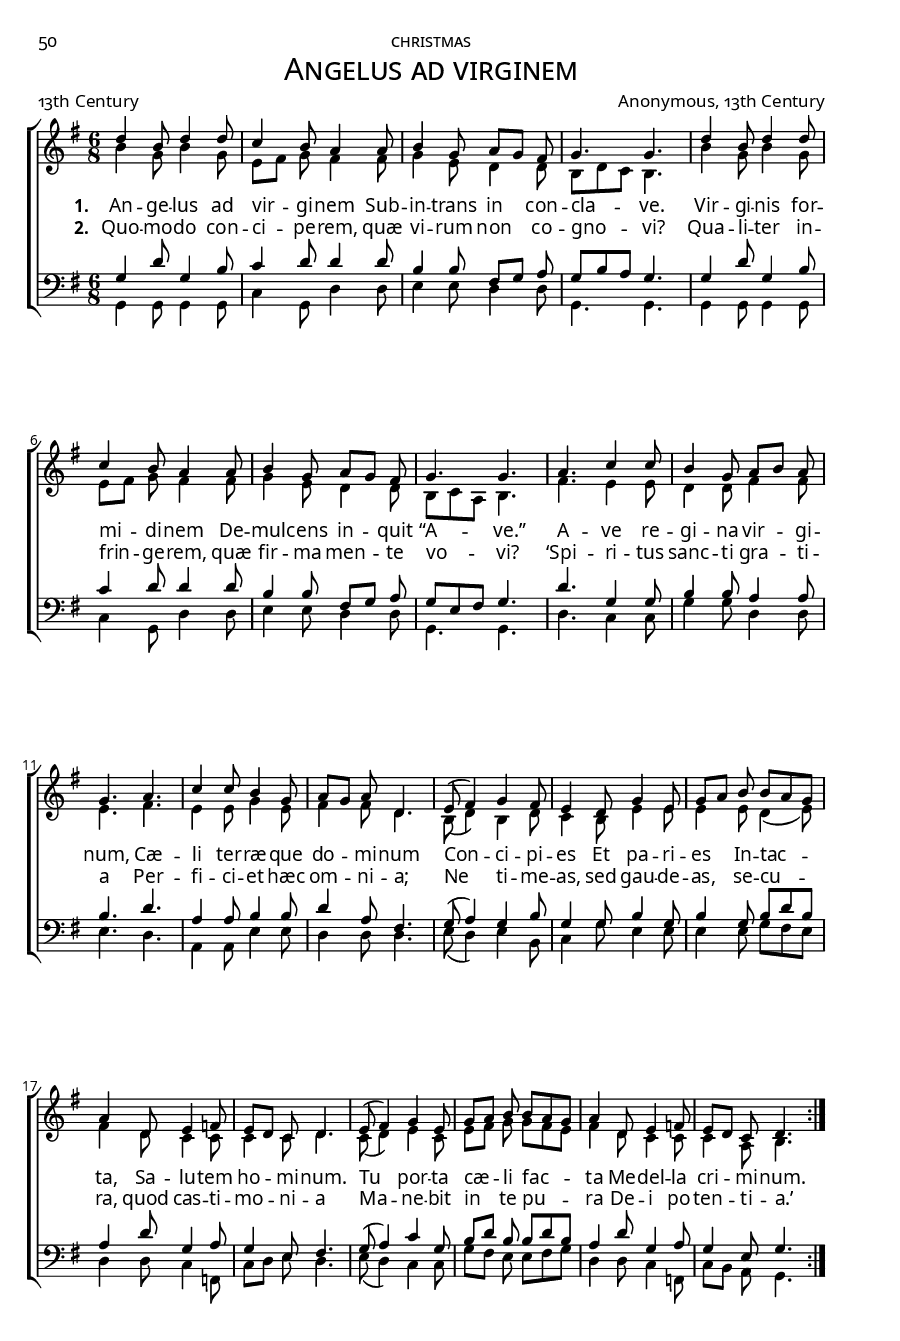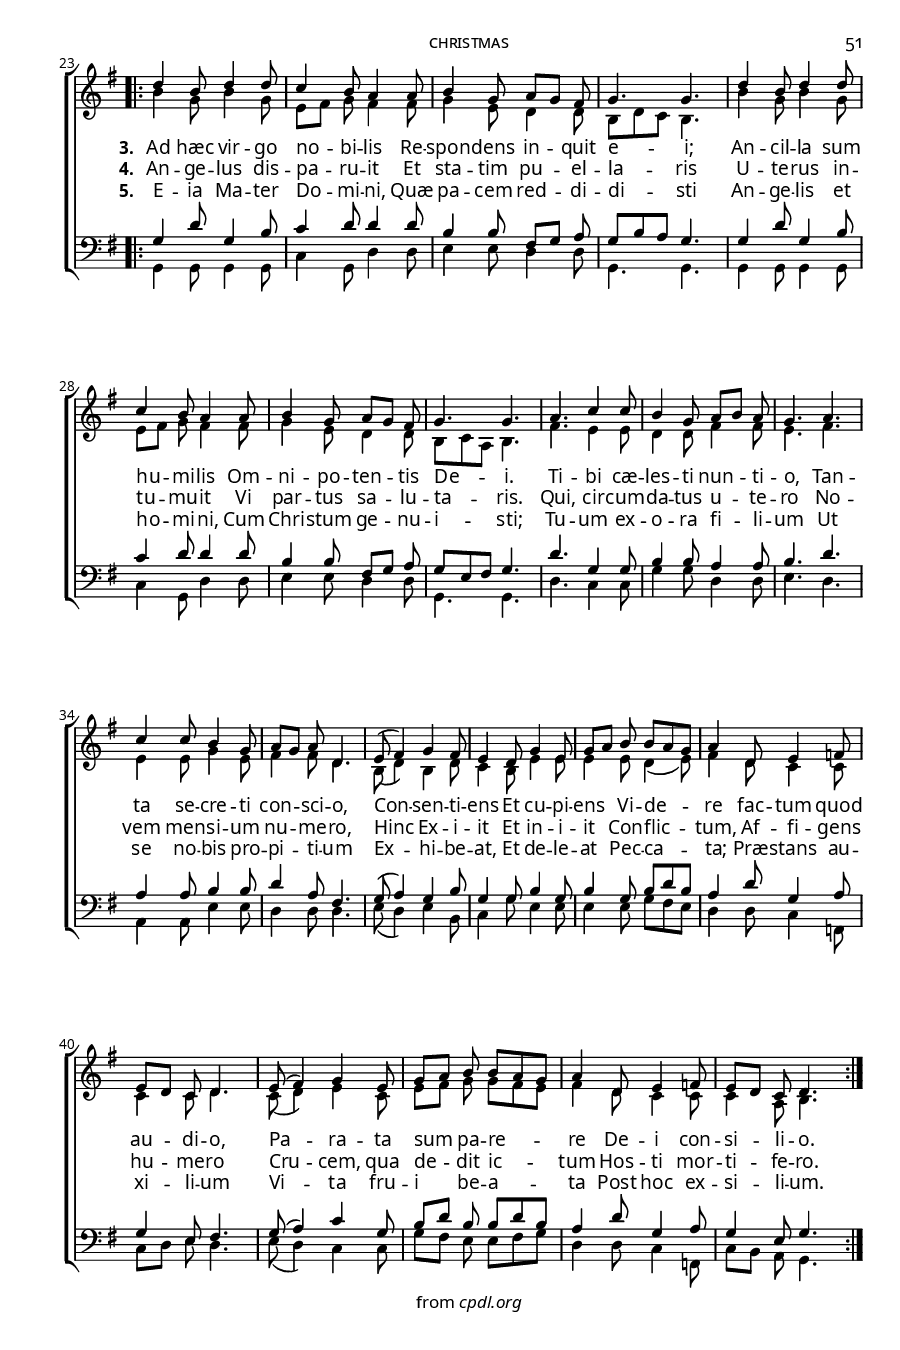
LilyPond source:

\version "2.14.2"
\include "util.ly"
\version "2.14.2"
#(set-global-staff-size 15) \paper{ #(define fonts (make-pango-font-tree "GoudyOlSt BT" "Garamond Premier Pro" "Garamond Premier Pro" (/ 15 20))) }
\header {
  title = \markup{\override #'(font-name . "Garamond Premr Pro Smbd Subh"){ \abs-fontsize #15 \smallCapsOldStyle"Angelus ad virginem"}}
  poet = \markup\oldStyleNum"13th Century"
  composer = \markup\oldStyleNum"Anonymous, 13th Century"
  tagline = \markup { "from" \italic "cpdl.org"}
}
\paper {
  %print-all-headers = ##f
  paper-height = 9\in
  paper-width = 6\in
  indent = 0\in
  %system-system-spacing = #'((basic-distance . 10) (padding . 0))
  %system-system-spacing =
  %  #'((basic-distance . 0)
  %     (minimum-distance . 0)
  %     (padding . -0.35)
  %     (stretchability . 100))
  ragged-last-bottom = ##f
  ragged-bottom = ##f
  two-sided = ##t
  inner-margin = 0.5\in
  outer-margin = 0.25\in
  top-margin = 0.25\in
  bottom-margin = 0.25\in
  first-page-number = #050
  print-first-page-number = ##t
  headerLine = \markup{ \smallCapsOldStyle"christmas"}
  oddHeaderMarkup = \markup\fill-line{
     \abs-fontsize #8.5
     \combine 
        \fill-line{"" \on-the-fly #print-page-number-check-first
        \oldStylePageNum""
        }
        \fill-line{\headerLine}
  }
  evenHeaderMarkup = \markup {
     \abs-fontsize #8.5
     \combine
        \on-the-fly #print-page-number-check-first
        \oldStylePageNum""
        \fill-line{\headerLine}
  }
}
global = {
  \key g \major
  \time 6/8
  \autoBeamOff
  \override DynamicLineSpanner #'staff-padding = #0.0
  \override DynamicLineSpanner #'Y-extent = #'(-1 . 1)
}

sopMusic = \relative c'' {
  \repeat volta 2 {
    d4 b8 d4 d8 |
    c4 b8 a4 a8 |
    b4 g8 a[ g] fis |
    g4. g |
    d'4 b8 d4 d8 |
    
    c4 b8 a4 a8 |
    b4 g8 a[ g] fis |
    g4. g |
    a c4 c8 |
    b4 g8 a[ b] a |
    g4. a |
    
    %page2
    c4 c8 b4 g8 |
    a[ g] a d,4. |
    e8( fis4) g fis8 |
    e4 d8 g4 e8 |
    g[ a] b b[ a g] |
    a4 d,8 e4 f8 |
    
    e[ d] c d4. |
    e8( fis4) g e8 |
    g[ a] b b[ a g] |
    a4 d,8 e4 f8 |
    e[ d] c d4. \break
  }
}
sopWords = \lyricmode {
  
}

altoMusic = \relative c'' {
  b4 g8 b4 g8 |
  e8[ fis] g8 fis4 fis8 |
  g4 e8 d4 d8 |
  b[ d c] b4. |
  
  b'4 g8 b4 g8 |
  e8[ fis] g8 fis4 fis8 |
  g4 e8 d4 d8 |
  b[ c a] b4. |
  
  fis'4. e4 e8 |
  d4 d8 fis4 fis8 |
  e4. fis |
  e4 e8 g4 e8 |
  fis4 fis8 d4. |
  
  b8( d4) b4 d8 |
  c4 b8 e4 e8 |
  e4 e8 d4( e8) |
  fis4 d8 c4 c8 |
  c4 c8 d4. |
  
  c8( d4) e4 c8 |
  e8[ fis] g g[ fis e] |
  fis4 d8 c4 c8 |
  c4 a8 b4.
}
altoWords = \lyricmode {
  \dropLyricsIX
  \set stanza = #"1. "
  An -- ge -- lus ad vir -- gi -- nem
      Sub -- in -- trans in con -- cla -- ve.
  Vir -- gi -- nis for -- mi -- di -- nem
      De -- mul -- cens in -- quit “A -- ve.”
  A -- ve re -- gi -- na vir -- gi -- num,
  Cæ -- li ter -- ræ -- que do -- mi -- num
      Con -- ci -- pi -- es
      Et pa -- ri -- es
      In -- tac -- ta,
      Sa -- lu -- tem ho -- mi -- num.
      Tu por -- ta cæ -- li fac -- ta
      Me -- del -- la cri -- mi -- num.
      
  \set stanza = #"3. "
  Ad hæc vir -- go no -- bi -- lis
      Re -- spon -- dens in -- quit e -- i;
  An -- cil -- la sum hu -- mi -- lis
      Om -- ni -- po -- ten -- tis De -- i.
  Ti -- bi cæ -- les -- ti nun -- ti -- o,
  Tan -- ta se -- cre -- ti con -- sci -- o,
      Con -- sen -- ti -- ens
      Et cu -- pi -- ens
      Vi -- de -- re
      fac -- tum quod au -- di -- o,
      Pa -- ra -- ta sum pa -- re -- re
      De -- i con -- si -- li -- o.
}
altoWordsII = \lyricmode {
  \dropLyricsIX
%\markup\italic
  \set stanza = #"2. "
  Quo -- mo -- do con -- ci -- pe -- rem,
      quæ vi -- rum non co -- gno -- vi?
  Qua -- li -- ter in -- frin -- ge -- rem,
      quæ fir -- ma men -- te vo -- vi?
  ‘Spi -- ri -- tus sanc -- ti gra -- ti -- a
  Per -- fi -- ci -- et hæc om -- ni -- a;
      Ne ti -- me -- as,
      sed gau -- de -- as,
      se -- cu -- ra,
      quod cas -- ti -- mo -- ni -- a
      Ma -- ne -- bit in te pu -- ra
      De -- i po -- ten -- ti -- a.’
      
  \set stanza = #"4. "
  An -- ge -- lus dis -- pa -- ru -- it
      Et sta -- tim pu -- el -- la -- ris
  U -- te -- rus in -- tu -- mu -- it
      Vi par -- tus sa -- lu -- ta -- ris.
  Qui, cir -- cum -- da -- tus u -- te -- ro
  No -- vem men -- si -- um nu -- me -- ro,
      Hinc Ex -- i -- it
      Et in -- i -- it
      Con -- flic -- tum,
      Af -- fi -- gens hu -- me -- ro
      Cru -- cem, qua de -- dit ic -- tum
      Hos -- ti mor -- ti -- fe -- ro.
}
altoWordsIII = \lyricmode {
  \dropLyricsIX
  \repeat unfold 74 \skip1
  \set stanza = #"5. "
  E -- ia Ma -- ter Do -- mi -- ni,
      Quæ pa -- cem red -- di -- di -- sti
  An -- ge -- lis et ho -- mi -- ni,
      Cum Chri -- stum ge -- nu -- i -- sti;
  Tu -- um ex -- o -- ra fi -- li -- um
  Ut se no -- bis pro -- pi -- ti -- um
      Ex -- hi -- be -- at,
      Et de -- le -- at
      Pec -- ca -- ta;
      Præ -- stans au -- xi -- li -- um
      Vi -- ta fru -- i be -- a -- ta
      Post hoc ex -- si -- li -- um.
}
altoWordsIV = \lyricmode {
}
altoWordsV = \lyricmode {
}
altoWordsVI = \lyricmode {
  \set stanza = #"6. "
  \set ignoreMelismata = ##t
}
tenorMusic = \relative c' {
  g4 d'8 g,4 b8 |
  c4 d8 d4 d8 |
  b4 b8 fis8[ g] a8 |
  g[ b a] g4. |
  
  g4 d'8 g,4 b8 |
  c4 d8 d4 d8 |
  b4 b8 fis8[ g] a8 |
  g[ e fis] g4. |
  
  d'4. g,4 g8 |
  b4 b8 a4 a8 |
  b4. d |
  a4 a8 b4 b8 |
  d4 a8 fis4. |
  
  g8( a4) g4 b8 |
  g4 g8 b4 g8 |
  b4 g8 b[ d b] |
  a4 d8 g,4 a8 |
  g4 e8 fis4. |
  
  g8( a4) c4 g8 |
  b[ d] b b[ d b] |
  a4 d8 g,4 a8 |
  g4 e8 g4.
}
tenorWords = \lyricmode {

}

bassMusic = \relative c {
  g4 g8 g4 g8 |
  c4 g8 d'4 d8 |
  e4 e8 d4 d8 |
  g,4. g |
  
  g4 g8 g4 g8 |
  c4 g8 d'4 d8 |
  e4 e8 d4 d8 |
  g,4. g |
  
  d'4. c4 c8 |
  g'4 g8 d4 d8 |
  e4. d |
  a4 a8 e'4 e8 |
  d4 d8 d4. |
  
  e8( d4) e4 b8 |
  c4 g'8 e4 e8 |
  e4 e8 g[ fis e] |
  d4 d8 c4 f,8 |
  c'[ d] e d4. |
  
  e8( d4) c4 c8 |
  g'[ fis] e e[ fis g] |
  d4 d8 c4 f,8 |
  c'[ b] a g4.
}
bassWords = \lyricmode {

}

pianoRH = \relative c' {
  
}
pianoLH = \relative c' {
  
}

\score {
  <<
   \new ChoirStaff <<
    \new Staff = women <<
      \new Voice = "sopranos" { \voiceOne << \global \repeat unfold 2 \sopMusic >> }
      \new Voice = "altos" { \voiceTwo << \global \repeat unfold 2 \altoMusic >> }
    >>
    \new Lyrics \with { alignAboveContext = #"women" \override VerticalAxisGroup #'nonstaff-relatedstaff-spacing = #'((basic-distance . 1))} \lyricsto "sopranos" \sopWords
    \new Lyrics = "altosVI"  \with { alignBelowContext = #"women" } \lyricsto "altos" \altoWordsVI
    \new Lyrics = "altosV"  \with { alignBelowContext = #"women" } \lyricsto "altos" \altoWordsV
    \new Lyrics = "altosIV"  \with { alignBelowContext = #"women" } \lyricsto "altos" \altoWordsIV
    \new Lyrics = "altosIII"  \with { alignBelowContext = #"women" } \lyricsto "altos" \altoWordsIII
    \new Lyrics = "altosII"  \with { alignBelowContext = #"women" } \lyricsto "altos" \altoWordsII
    \new Lyrics = "altos"  \with { alignBelowContext = #"women" \override VerticalAxisGroup #'nonstaff-relatedstaff-spacing = #'((padding . -0.4))} \lyricsto "altos" \altoWords
   \new Staff = men <<
      \clef bass
      \new Voice = "tenors" { \voiceOne << \global \repeat unfold 2 \tenorMusic >> }
      \new Voice = "basses" { \voiceTwo << \global \repeat unfold 2 \bassMusic >> }
    >>
    \new Lyrics \with { alignAboveContext = #"men" \override VerticalAxisGroup #'nonstaff-relatedstaff-spacing = #'((basic-distance . 1)) } \lyricsto "tenors" \tenorWords
    \new Lyrics \with { alignBelowContext = #"men" \override VerticalAxisGroup #'nonstaff-relatedstaff-spacing = #'((basic-distance . 1)) } \lyricsto "basses" \bassWords
  >>
%    \new PianoStaff << \new Staff { \new Voice { \pianoRH } } \new Staff { \clef "bass" \pianoLH } >>
  >>
  \layout {
    \context {
      \Score
      %\override SpacingSpanner #'base-shortest-duration = #(ly:make-moment 1 8)
      %\override SpacingSpanner #'common-shortest-duration = #(ly:make-moment 1 4)
    }
    \context {
      % Remove all empty staves
      % \Staff \RemoveEmptyStaves \override VerticalAxisGroup #'remove-first = ##t
    }
    \context {
      \Lyrics
      \override LyricText #'X-offset = #center-on-word
    }
  }
  \midi {
    \tempo 4 = 135
    \set Staff.midiInstrument = "flute"
  
    \context {
      \Voice
      \remove "Dynamic_performer"
    }
  }
}
